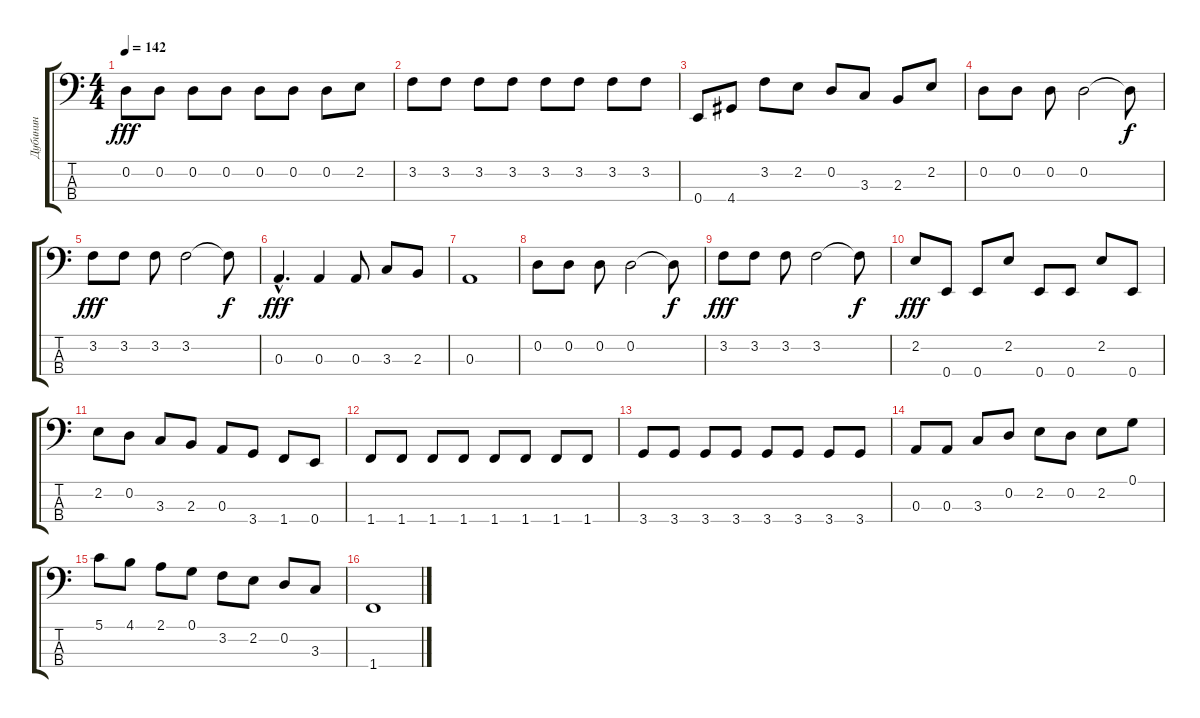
\track ("Дубинин" "Дубинин") {instrument electricbassfinger}
\staff {score tabs}
\tuning (G2 D2 A1 E1) {hide}
\ts (4 4)
\tempo 142
\clef f4
\ks c
0.2.8{dy fff} 0.2.8 0.2.8 0.2.8 0.2.8 0.2.8 0.2.8 2.2.8 |
3.2.8 3.2.8 3.2.8 3.2.8 3.2.8 3.2.8 3.2.8 3.2.8 |
0.4.8 4.4.8 3.2.8 2.2.8 0.2.8 3.3.8 2.3.8 2.2.8 |
0.2.8 0.2.8 0.2.8 0.2.2 0.2{t}.8{dy f} |
3.2.8{dy fff} 3.2.8 3.2.8 3.2.2 3.2{t}.8{dy f} |
0.3{hac}.4{d dy fff} 0.3.4 0.3.8 3.3.8 2.3.8 |
0.3.1 |
0.2.8 0.2.8 0.2.8 0.2.2 0.2{t}.8{dy f} |
3.2.8{dy fff} 3.2.8 3.2.8 3.2.2 3.2{t}.8{dy f} |
2.2.8{dy fff} 0.4.8 0.4.8 2.2.8 0.4.8 0.4.8 2.2.8 0.4.8 |
2.2.8 0.2.8 3.3.8 2.3.8 0.3.8 3.4.8 1.4.8 0.4.8 |
1.4.8 1.4.8 1.4.8 1.4.8 1.4.8 1.4.8 1.4.8 1.4.8 |
3.4.8 3.4.8 3.4.8 3.4.8 3.4.8 3.4.8 3.4.8 3.4.8 |
0.3.8 0.3.8 3.3.8 0.2.8 2.2.8 0.2.8 2.2.8 0.1.8 |
5.1.8 4.1.8 2.1.8 0.1.8 3.2.8 2.2.8 0.2.8 3.3.8 |
1.4.1
